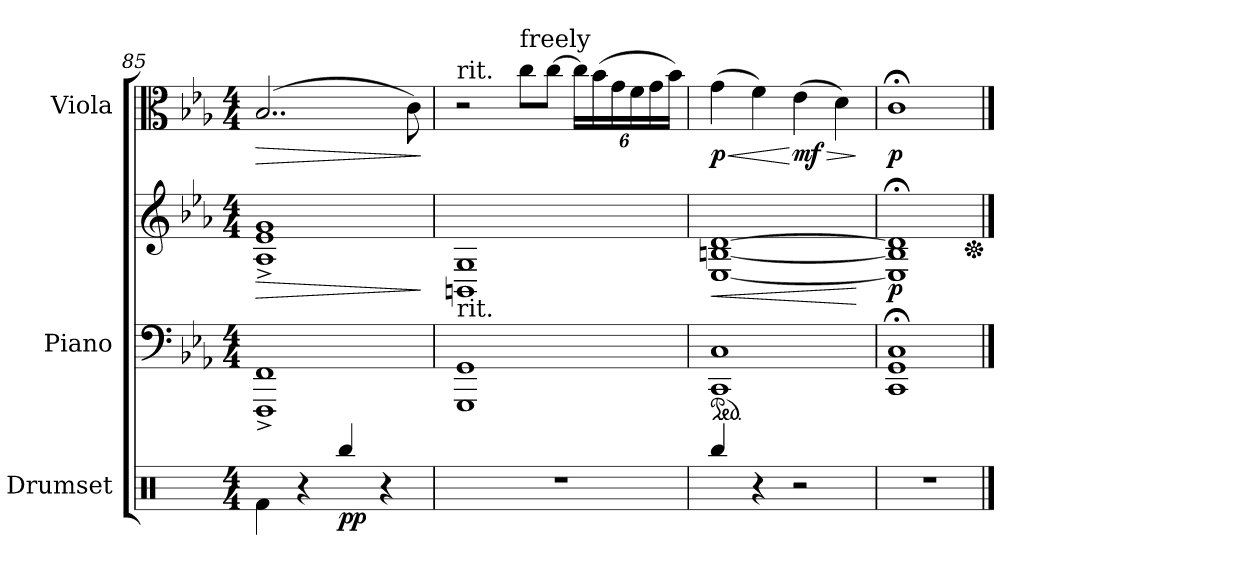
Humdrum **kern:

**kern	**dynam	**kern	**kern	**dynam	**kern	**dynam
*part3	*part3	*part2	*part2	*part2	*part1	*part1
*staff4	*staff4	*staff3	*staff2	*staff2/3	*staff1	*staff1
*I"Drumset	*	*I"Piano	*	*	*I"Viola	*
*	*	*I'Pno	*	*	*I'Vla	*
*clefX	*	*clefF4	*clefG2	*	*clefC3	*
*k[]	*	*k[b-e-a-]	*k[b-e-a-]	*	*k[b-e-a-]	*
*M4/4	*	*M4/4	*M4/4	*	*M4/4	*
=85	=85	=85	=85	=85	=85	=85
!	!	!	!	!LO:HP:b	!	!LO:HP:b
4Rf\	.	1FFF^ 1FF^	1A-^ 1e-^ 1g^	>	(>2..B-/	>
4r	.	.	.	.	.	.
!	!LO:DY:b	!	!	!	!	!
4Rbb/	pp	.	.	.	.	.
4r	.	.	.	.	.	.
.	.	.	.	.	8c\)	.
.	.	.	.	]	.	]
=86	=86	=86	=86	=86	=86	=86
!	!	!	!	!	!LO:TX:a:t=rit.	!
!	!	!LO:TX:a:t=rit.	!	!	!	!
!	!	!	!	!LO:DY:b=2	!	!
!	!	!	!	!LO:DY:n=1:b	!	!
1r	.	1GGG 1GG	1BBn 1G	mp mp	2r	.
!	!	!	!	!	!LO:TX:a:t=freely	!
.	.	.	.	.	8cc\L	.
.	.	.	.	.	[8cc\J	.
*	*	*	*	*	*Xbrackettup	*
.	.	.	.	.	24cc\LL]	.
.	.	.	.	.	(>24b-\	.
.	.	.	.	.	24g\	.
.	.	.	.	.	24f\	.
.	.	.	.	.	24g\	.
.	.	.	.	.	24b-\JJ)	.
=87	=87	=87	=87	=87	=87	=87
*	*	*ped	*	*	*	*
!	!	!	!	!LO:HP:b	!	!
!	!	!	!	!LO:HP:n=1:b	!	!LO:HP:b
!	!	!	!	!LO:DY:n=1:b	!	!
!	!	!	!	!LO:DY:n=2:b	!	!LO:DY:n=1:b
4Rbb/	.	1CC 1C	[1E- [1Bn [1d	> < p mf	(>4g\	< p
4r	.	.	.	.	4f\)	.
!	!	!	!	!	!	!LO:HP:n=1:b
!	!	!	!	!	!	!LO:DY:n=2:b
2r	.	.	.	.	(>4e-\	[ > mf
.	.	.	.	.	4d\)	.
.	.	.	.	[ ]	.	]
=88	=88	=88	=88	=88	=88	=88
!	!	!	!	!LO:DY:b	!	!LO:DY:b
1r	.	1CC;< 1GG;< 1C;<	1E-];< 1B];< 1d];<	p	1c;<	p
*	*	*	*Xped	*	*	*
==	==	==	==	==	==	==
*-	*-	*-	*-	*-	*-	*-
